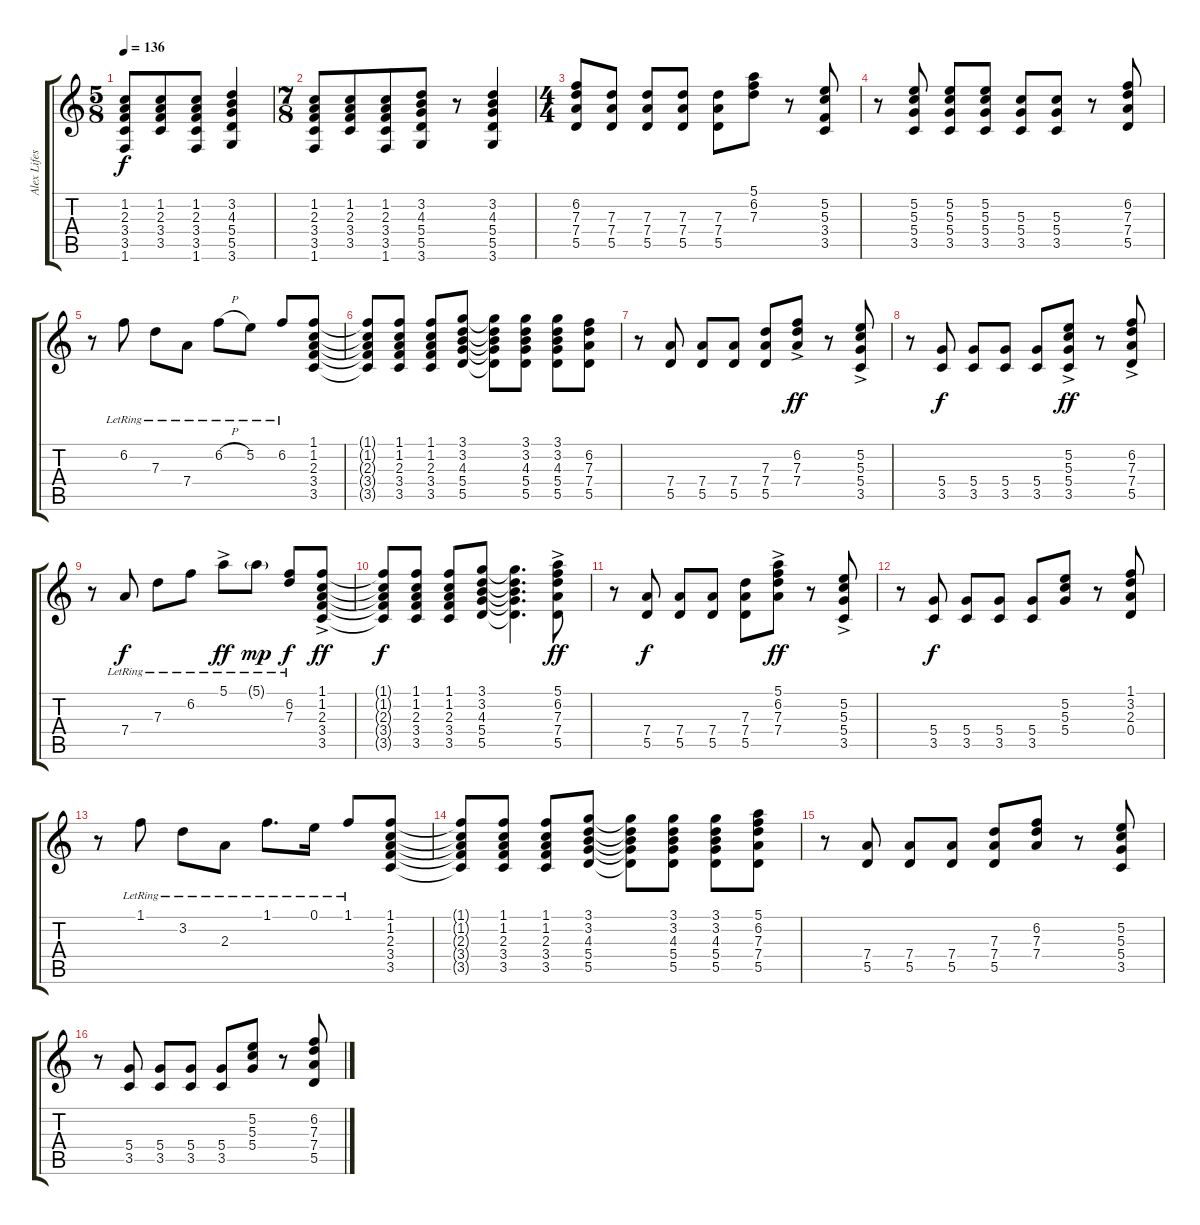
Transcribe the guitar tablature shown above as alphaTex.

\track ("Alex Lifeson" "Alex Lifes") {instrument overdrivenguitar}
\staff {score tabs}
\tuning (E4 B3 G3 D3 A2 E2) {hide}
\ts (5 8)
\tempo 136
\clef g2
\ks c
(1.2 2.3 3.4 3.5 1.6).8{dy f} (1.2 2.3 3.4 3.5).8 (1.2 2.3 3.4 3.5 1.6).8 (3.2 4.3 5.4 5.5 3.6).4 |
\ts (7 8)
(1.2 2.3 3.4 3.5 1.6).8 (1.2 2.3 3.4 3.5).8 (1.2 2.3 3.4 3.5 1.6).8 (3.2 4.3 5.4 5.5 3.6).8 r.8 (3.2 4.3 5.4 5.5 3.6).4 |
\ts (4 4)
(6.2 7.3 7.4 5.5).8 (7.3 7.4 5.5).8 (7.3 7.4 5.5).8 (7.3 7.4 5.5).8 (7.3 7.4 5.5).8 (5.1 6.2 7.3).8 r.8 (5.2 5.3 3.4 3.5).8 |
r.8 (5.2 5.3 5.4 3.5).8 (5.2 5.3 5.4 3.5).8 (5.2 5.3 5.4 3.5).8 (5.3 5.4 3.5).8 (5.3 5.4 3.5).8 r.8 (6.2 7.3 7.4 5.5).8 |
r.8 6.2{lr}.8 7.3{lr}.8 7.4{lr}.8 6.2{h lr}.8 5.2{lr}.8 6.2{lr}.8 (1.1 1.2 2.3 3.4 3.5).8 |
(1.1{t} 1.2{t} 2.3{t} 3.4{t} 3.5{t}).8 (1.1 1.2 2.3 3.4 3.5).8 (1.1 1.2 2.3 3.4 3.5).8 (3.1 3.2 4.3 5.4 5.5).8 (3.1{t} 3.2{t} 4.3{t} 5.4{t} 5.5{t}).8 (3.1 3.2 4.3 5.4 5.5).8 (3.1 3.2 4.3 5.4 5.5).8 (6.2 7.3 7.4 5.5).8 |
r.8 (7.4 5.5).8 (7.4 5.5).8 (7.4 5.5).8 (7.3 7.4 5.5).8 (6.2{ac} 7.3{ac} 7.4{ac}).8{dy ff} r.8 (5.2{ac} 5.3{ac} 5.4{ac} 3.5{ac}).8 |
r.8 (5.4 3.5).8{dy f} (5.4 3.5).8 (5.4 3.5).8 (5.4 3.5).8 (5.2{ac} 5.3{ac} 5.4{ac} 3.5{ac}).8{dy ff} r.8 (6.2{ac} 7.3{ac} 7.4{ac} 5.5{ac}).8 |
r.8 7.4{lr}.8{dy f} 7.3{lr}.8 6.2{lr}.8 5.1{ac lr}.8{dy ff} 5.1{g lr}.8{dy mp} (6.2{lr} 7.3{lr}).8{dy f} (1.1{ac} 1.2{ac} 2.3{ac} 3.4{ac} 3.5{ac}).8{dy ff} |
(1.1{t} 1.2{t} 2.3{t} 3.4{t} 3.5{t}).8{dy f} (1.1 1.2 2.3 3.4 3.5).8 (1.1 1.2 2.3 3.4 3.5).8 (3.1 3.2 4.3 5.4 5.5).8 (3.1{t} 3.2{t} 4.3{t} 5.4{t} 5.5{t}).4{d} (5.1{ac} 6.2{ac} 7.3{ac} 7.4{ac} 5.5{ac}).8{dy ff} |
r.8 (7.4 5.5).8{dy f} (7.4 5.5).8 (7.4 5.5).8 (7.3 7.4 5.5).8 (5.1 6.2{ac} 7.3{ac} 7.4{ac}).8{dy ff} r.8 (5.2{ac} 5.3{ac} 5.4{ac} 3.5{ac}).8 |
r.8 (5.4 3.5).8{dy f} (5.4 3.5).8 (5.4 3.5).8 (5.4 3.5).8 (5.2 5.3 5.4).8 r.8 (1.1 3.2 2.3 0.4).8 |
r.8 1.1{lr}.8 3.2{lr}.8 2.3{lr}.8 1.1{lr}.8{d} 0.1{lr}.16 1.1{lr}.8 (1.1 1.2 2.3 3.4 3.5).8 |
(1.1{t} 1.2{t} 2.3{t} 3.4{t} 3.5{t}).8 (1.1 1.2 2.3 3.4 3.5).8 (1.1 1.2 2.3 3.4 3.5).8 (3.1 3.2 4.3 5.4 5.5).8 (3.1{t} 3.2{t} 4.3{t} 5.4{t} 5.5{t}).8 (3.1 3.2 4.3 5.4 5.5).8 (3.1 3.2 4.3 5.4 5.5).8 (5.1 6.2 7.3 7.4 5.5).8 |
r.8 (7.4 5.5).8 (7.4 5.5).8 (7.4 5.5).8 (7.3 7.4 5.5).8 (6.2 7.3 7.4).8 r.8 (5.2 5.3 5.4 3.5).8 |
r.8 (5.4 3.5).8 (5.4 3.5).8 (5.4 3.5).8 (5.4 3.5).8 (5.2 5.3 5.4).8 r.8 (6.2 7.3 7.4 5.5).8
